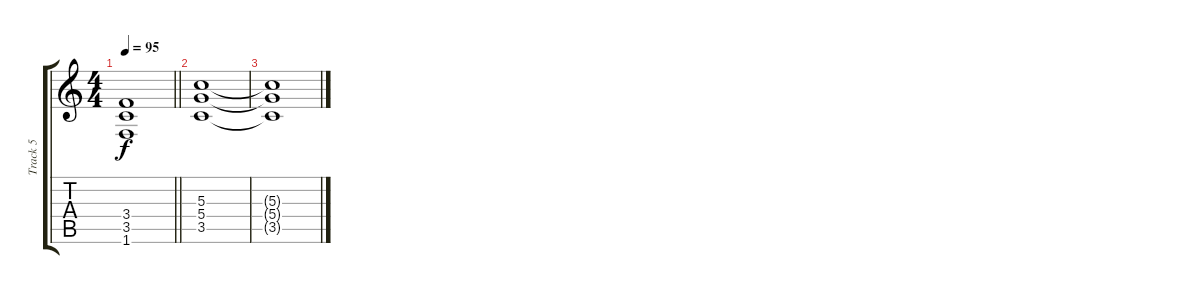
\track ("Track 5" "Track 5") {instrument distortionguitar}
\staff {score tabs}
\tuning (E4 B3 G3 D3 A2 E2) {hide}
\ts (4 4)
\tempo 95
\clef g2
\barLineRight lightlight
\ks c
(3.4 3.5 1.6).1{dy f} |
(5.3 5.4 3.5).1 |
(5.3{t} 5.4{t} 3.5{t}).1
